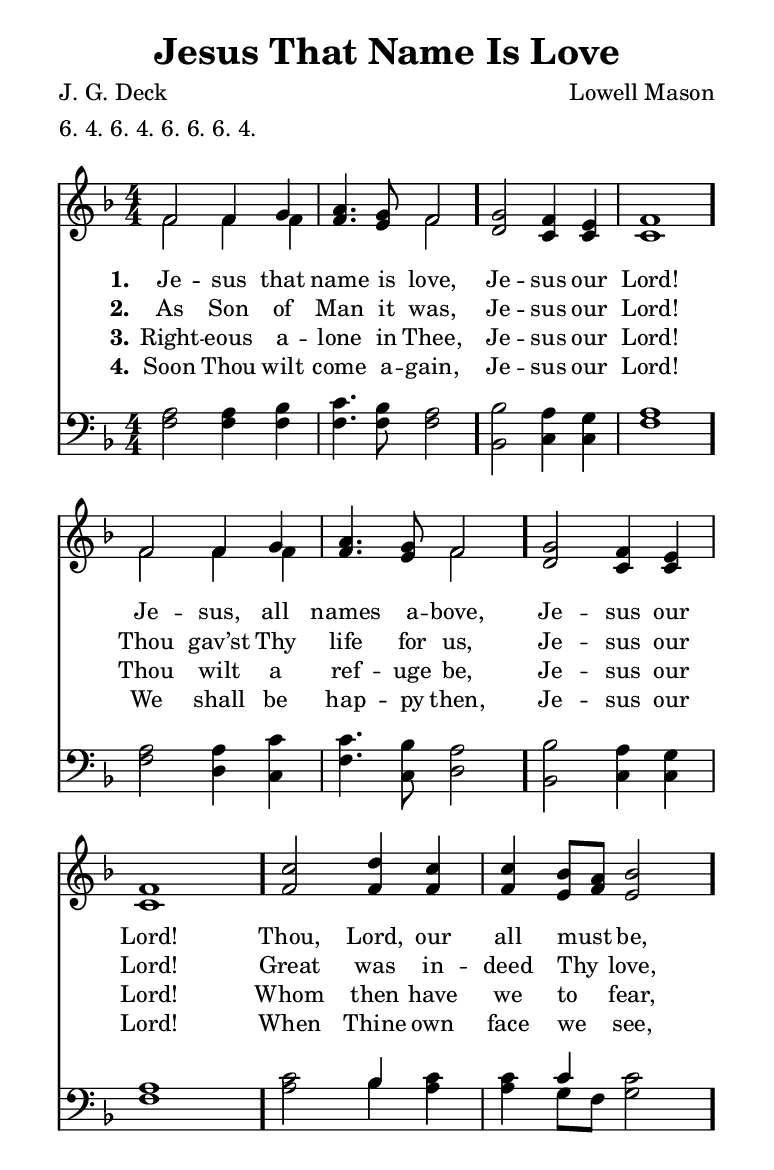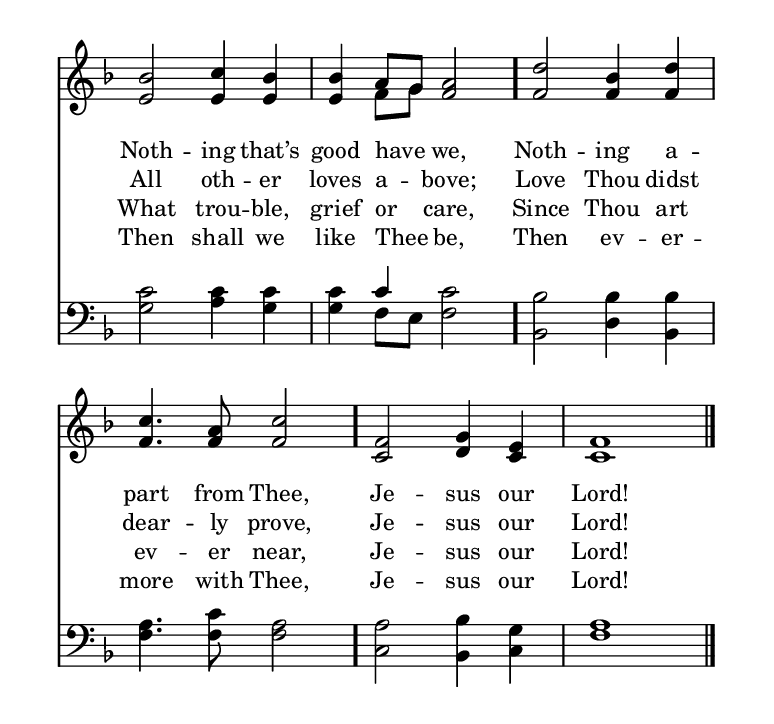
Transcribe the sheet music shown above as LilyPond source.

\include "common/global.ily"
\paper {
  \include "common/paper.ily"
  ragged-last-bottom = ##t
}

\header{
  hymnnumber = "231"
  title = "Jesus That Name Is Love"
  tunename = "Oak"
  meter = "6. 4. 6. 4. 6. 6. 6. 4."
  poet = "J. G. Deck"
  composer = "Lowell Mason"
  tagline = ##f
}

global = {
  \include "common/overrides.ily"
  \override Staff.TimeSignature.style = #'numbered
  \time 4/4
  \override Score.MetronomeMark.transparent = ##t % hide all fermata changes too
  \tempo 4=120
  \key f \major
  \autoBeamOff
}

patternA = { c2 c4 c | c4. c8 c2 }
patternB = { c2 c4 c | c1 }
patternC = { c2 c4 c | c c8[ c] c2 }
patternD = { c2 c4 c | c c4 c2 }

notesSoprano = {
\global
\relative c' {

  f2 f4 g | a4. g8 f2
  g2 f4 e | f1
  f2 f4 g | a4. g8 f2
  g2 f4 e | f1

  c'2 d4 c | c bes8[ a] bes2
  \changePitch \patternC { bes c bes | bes a g a }
  \changePitch \patternA { d bes d | c a c }
  \changePitch \patternB { f, g e | f }

  \bar "|."

}
}

notesAlto = {
\global
\relative e' {

  \changePitch \patternA { f f f | f e f }
  \changePitch \patternB { d c c | c }
  \changePitch \patternA { f f f | f e f }
  \changePitch \patternB { d c c | c }

  \changePitch \patternC { f f f | f e f e }
  \changePitch \patternC { e e e | e f g f }
  \changePitch \patternA { f f f | f f f }
  \changePitch \patternB { c d c | c }

}
}

notesTenor = {
\global
\relative a {

  \changePitch \patternA { a a bes | c bes a }
  \changePitch \patternB { bes a g | a }
  \changePitch \patternA { a a c | c bes a }
  \changePitch \patternB { bes a g | a }

  \changePitch \patternD { c bes c | c c c }
  \changePitch \patternD { c c c | c c c }
  \changePitch \patternA { bes bes bes | a c a }
  \changePitch \patternB { a bes g | a }

}
}

notesBass = {
\global
\relative f {

  \changePitch \patternA { f f f | f f f }
  \changePitch \patternB { bes, c c | f }
  \changePitch \patternA { f d c | f c d }
  \changePitch \patternB { bes c c | f }

  \changePitch \patternC { a bes a | a g f g }
  \changePitch \patternC { g a g | g f e f }
  \changePitch \patternA { bes, d bes | f' f f }
  \changePitch \patternB { c bes c | f }

}
}

wordsA = \lyricmode {
\set stanza = "1."

Je -- sus that name is love, \bar "."
Je -- sus our Lord! \bar "."
Je -- sus, all names a -- bove, \bar "."
Je -- sus our Lord! \bar "."
Thou, Lord, our all must be, \bar "."
Noth -- ing that’s good have we, \bar "."
Noth -- ing a -- part from Thee, \bar "."
Je -- sus our Lord! \bar "."

}

wordsB = \lyricmode {
\set stanza = "2."

As Son of Man it was,
Je -- sus our Lord!
Thou gav’st Thy life for us,
Je -- sus our Lord!
Great was in -- deed Thy love,
All oth -- er loves a -- bove;
Love Thou didst dear -- ly prove,
Je -- sus our Lord!

}

wordsC = \lyricmode {
\set stanza = "3."

Right -- eous a -- lone in Thee,
Je -- sus our Lord!
Thou wilt a ref -- uge be,
Je -- sus our Lord!
Whom then have we to fear,
What trou -- ble, grief or care,
Since Thou art ev -- er near,
Je -- sus our Lord!

}

wordsD = \lyricmode {
\set stanza = "4."

Soon Thou wilt come a -- gain,
Je -- sus our Lord!
We shall be hap -- py then,
Je -- sus our Lord!
When Thine own face we see,
Then shall we like Thee be,
Then ev -- er -- more with Thee,
Je -- sus our Lord!

}

\score {
  \context ChoirStaff <<
    \context Staff = upper <<
      \set Staff.autoBeaming = ##f
      \set ChoirStaff.systemStartDelimiter = #'SystemStartBar
      \set ChoirStaff.printPartCombineTexts = ##f
      \partcombine #'(2 . 9) \notesSoprano \notesAlto
      \context NullVoice = sopranos { \voiceOne << \notesSoprano >> }
      \context NullVoice = altos { \voiceTwo << \notesAlto >> }
      \context Lyrics = one   \lyricsto sopranos \wordsA
      \context Lyrics = two   \lyricsto sopranos \wordsB
      \context Lyrics = three \lyricsto sopranos \wordsC
      \context Lyrics = four  \lyricsto sopranos \wordsD
    >>
    \context Staff = men <<
      \set Staff.autoBeaming = ##f
      \clef bass
      \set ChoirStaff.printPartCombineTexts = ##f
      \partcombine #'(2 . 9) \notesTenor \notesBass
      \context NullVoice = tenors { \voiceOne << \notesTenor >> }
      \context NullVoice = basses { \voiceTwo << \notesBass >> }
    >>
  >>
  \layout {
    \include "common/layout.ily"
  }
  \midi{
    \include "common/midi.ily"
  }
}

\version "2.19.49"  % necessary for upgrading to future LilyPond versions.

% vi:set et ts=2 sw=2 ai nocindent syntax=lilypond:
